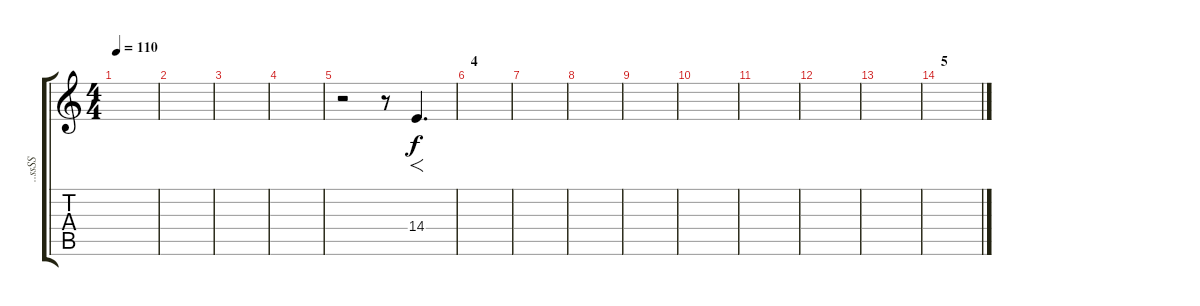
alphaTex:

\track ("..ssSS" "..ssSS") {instrument reversecymbal}
\staff {score tabs}
\tuning (E4 B3 G3 D3 A2 E2) {hide}
\ts (4 4)
\tempo 110
\clef g2
\ks c
|
|
|
|
r.2 r.8 14.4.4{f d} |
\section ("" "4")
|
|
|
|
|
|
|
|
\section ("" "5")
